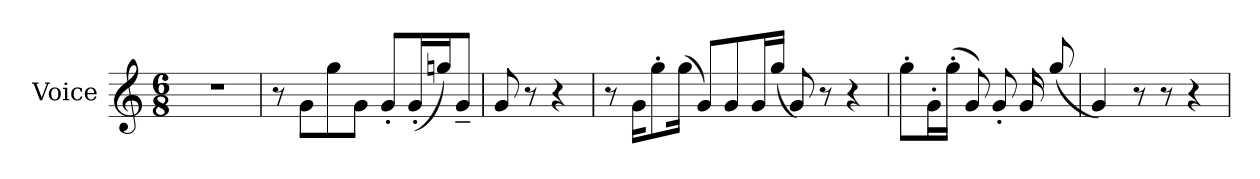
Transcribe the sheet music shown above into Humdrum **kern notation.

**kern
*part1
*staff1
*I"Voice
*I'V
*M6/8
=1
2.r
=2
8r
8g\L
8gg\
8g\J
8g'>'</L
(>16g'>/L
16ggn/J)
8g~</J
=3
8g/
8r
4r
=4
8r
16g\KL
8gg'>\
(>16gg\Jk
8g/L)
8g/
16g/L
(<16gg/JJ
8g/)
8r
4r
=5
8gg'>\L
16g'<\L
(>16gg'<\JJ
8g/L)
8g'</
16g/L
(<8gg/J
=6
4g/)
8r
8r
4r
=
*-
